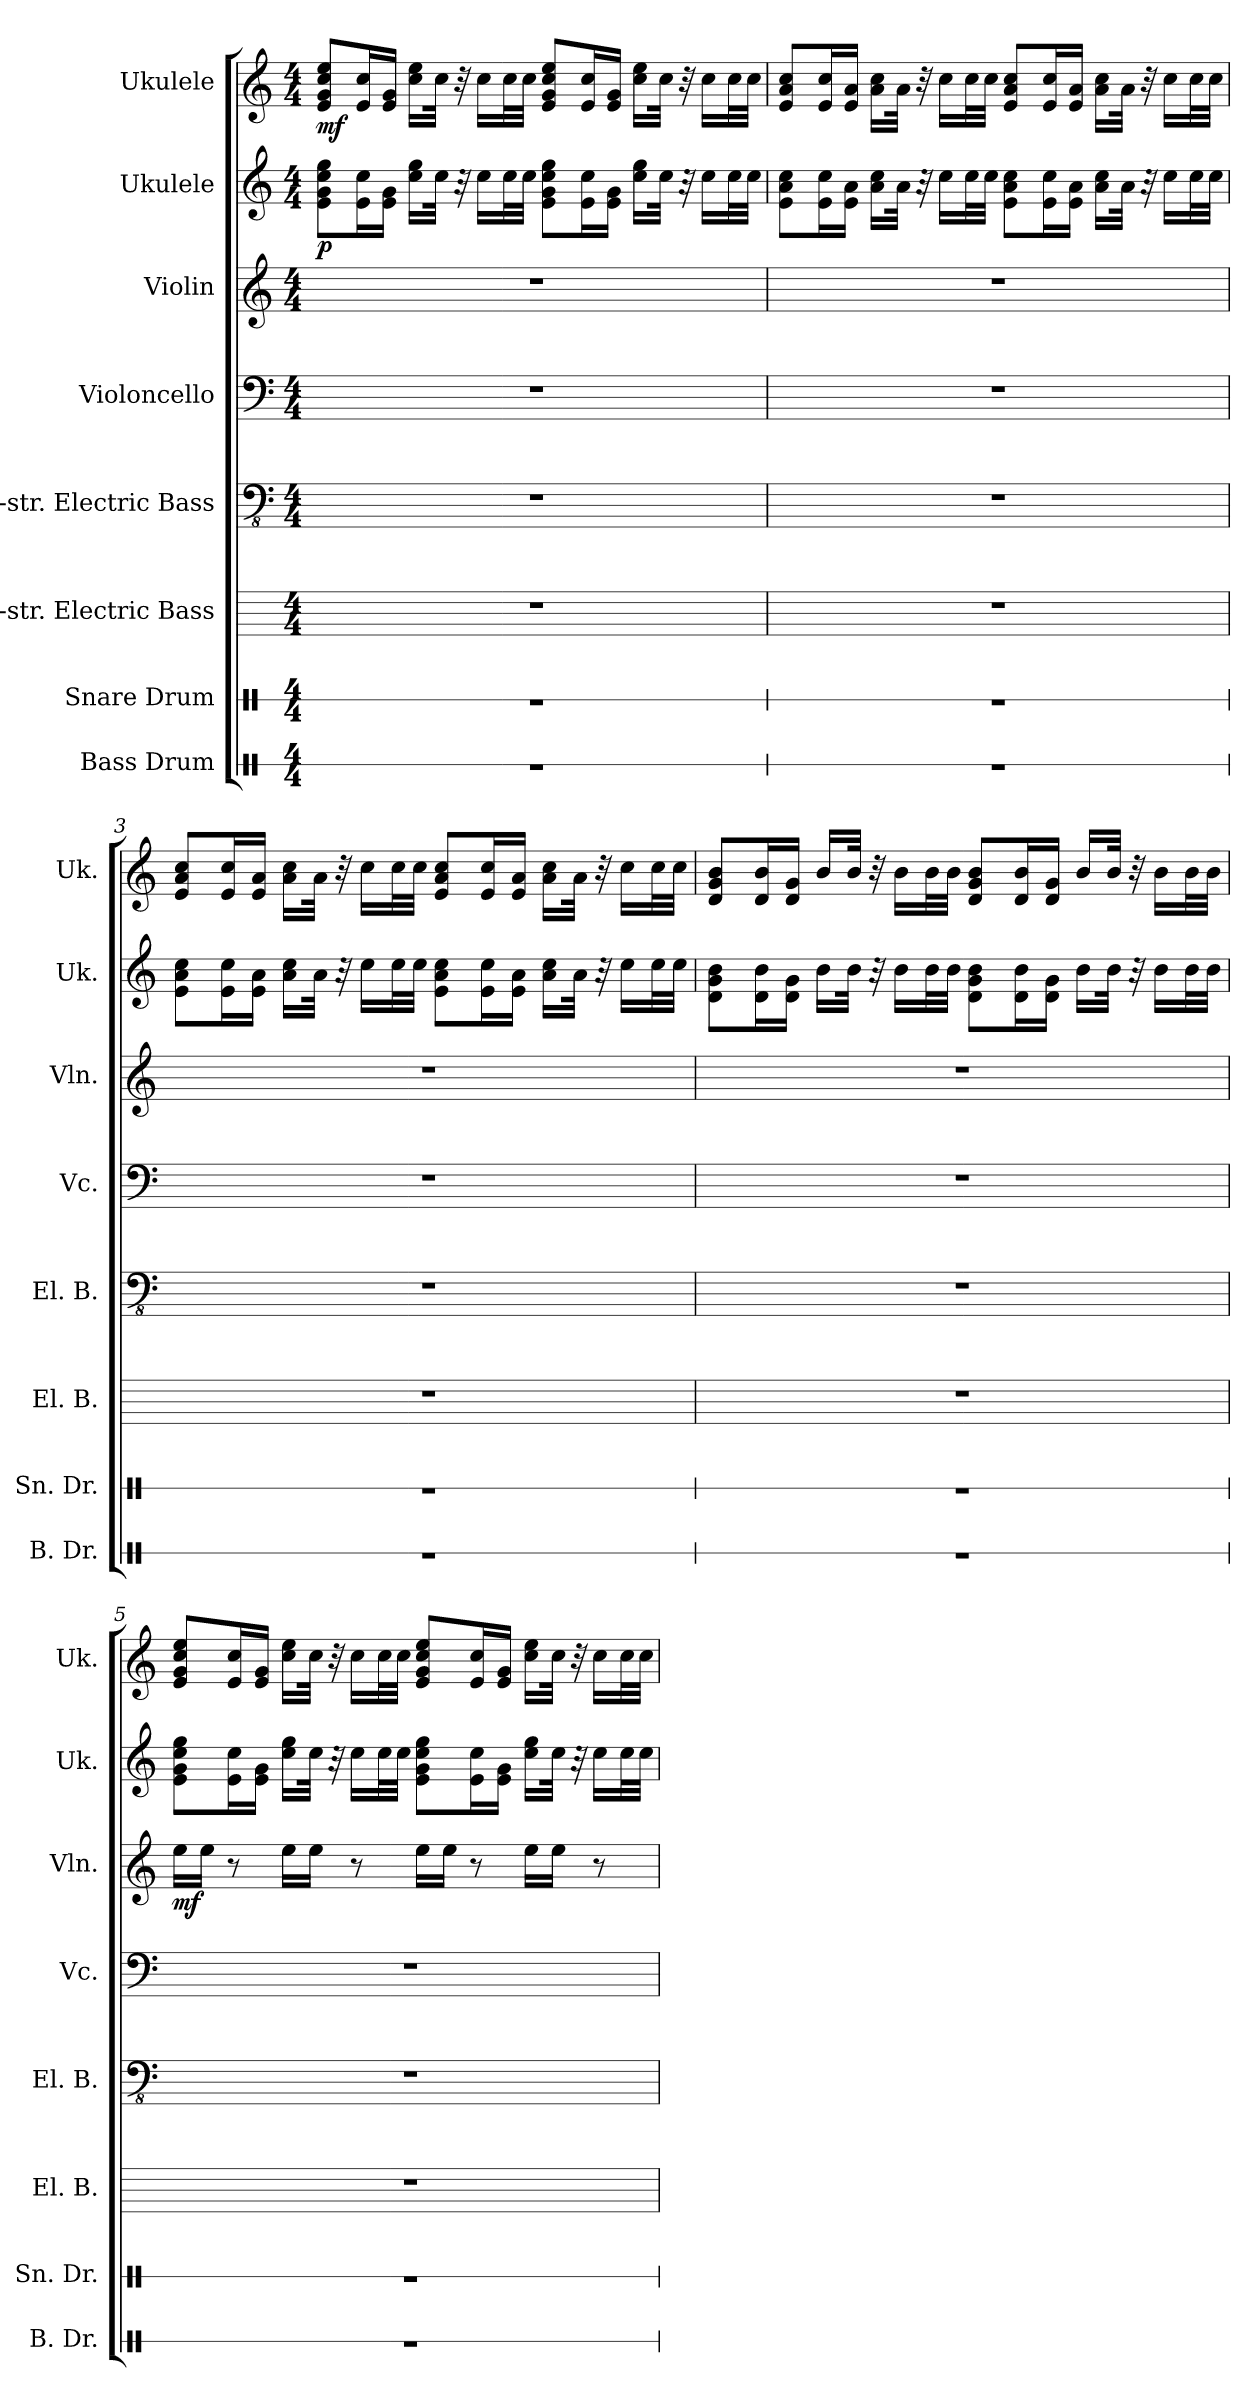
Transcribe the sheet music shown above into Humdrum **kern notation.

**kern	**kern	**kern	**kern	**kern	**kern	**dynam	**kern	**dynam	**kern	**dynam
*part8	*part7	*part6	*part5	*part4	*part3	*part3	*part2	*part2	*part1	*part1
*staff8	*staff7	*staff6	*staff5	*staff4	*staff3	*staff3	*staff2	*staff2	*staff1	*staff1
*I"Bass Drum	*I"Snare Drum	*I"5-str. Electric Bass	*I"5-str. Electric Bass	*I"Violoncello	*I"Violin	*	*I"Ukulele	*	*I"Ukulele	*
*I'B. Dr.	*I'Sn. Dr.	*I'El. B.	*I'El. B.	*I'Vc.	*I'Vln.	*	*I'Uk.	*	*I'Uk.	*
*stria1	*stria1	*stria5	*	*	*	*	*stria4	*	*	*
*clefX	*clefX	*	*clefFv4	*clefF4	*clefG2	*	*	*	*clefG2	*
*k[]	*k[]	*k[]	*k[]	*k[]	*k[]	*	*k[]	*	*k[]	*
*M4/4	*M4/4	*M4/4	*M4/4	*M4/4	*M4/4	*	*M4/4	*	*M4/4	*
=1	=1	=1	=1	=1	=1	=1	=1	=1	=1	=1
!	!	!	!	!	!	!	!	!LO:DY:b	!	!LO:DY:b
1r	1r	1r	1r	1r	1r	.	8e\ 8g\ 8cc\ 8ee\L	p	8e/ 8g/ 8cc/ 8ee/L	mf
.	.	.	.	.	.	.	16e\ 16cc\L	.	16e/ 16cc/L	.
.	.	.	.	.	.	.	16e\ 16g\JJ	.	16e/ 16g/JJ	.
.	.	.	.	.	.	.	16cc\ 16ee\LL	.	16cc\ 16ee\LL	.
.	.	.	.	.	.	.	32cc\JJk	.	32cc\JJk	.
.	.	.	.	.	.	.	32r	.	32r	.
.	.	.	.	.	.	.	16cc\LL	.	16cc\LL	.
.	.	.	.	.	.	.	32cc\L	.	32cc\L	.
.	.	.	.	.	.	.	32cc\JJJ	.	32cc\JJJ	.
.	.	.	.	.	.	.	8e\ 8g\ 8cc\ 8ee\L	.	8e/ 8g/ 8cc/ 8ee/L	.
.	.	.	.	.	.	.	16e\ 16cc\L	.	16e/ 16cc/L	.
.	.	.	.	.	.	.	16e\ 16g\JJ	.	16e/ 16g/JJ	.
.	.	.	.	.	.	.	16cc\ 16ee\LL	.	16cc\ 16ee\LL	.
.	.	.	.	.	.	.	32cc\JJk	.	32cc\JJk	.
.	.	.	.	.	.	.	32r	.	32r	.
.	.	.	.	.	.	.	16cc\LL	.	16cc\LL	.
.	.	.	.	.	.	.	32cc\L	.	32cc\L	.
.	.	.	.	.	.	.	32cc\JJJ	.	32cc\JJJ	.
=2	=2	=2	=2	=2	=2	=2	=2	=2	=2	=2
1r	1r	1r	1r	1r	1r	.	8e\ 8a\ 8cc\L	.	8e/ 8a/ 8cc/L	.
.	.	.	.	.	.	.	16e\ 16cc\L	.	16e/ 16cc/L	.
.	.	.	.	.	.	.	16e\ 16a\JJ	.	16e/ 16a/JJ	.
.	.	.	.	.	.	.	16a\ 16cc\LL	.	16a\ 16cc\LL	.
.	.	.	.	.	.	.	32a\JJk	.	32a\JJk	.
.	.	.	.	.	.	.	32r	.	32r	.
.	.	.	.	.	.	.	16cc\LL	.	16cc\LL	.
.	.	.	.	.	.	.	32cc\L	.	32cc\L	.
.	.	.	.	.	.	.	32cc\JJJ	.	32cc\JJJ	.
.	.	.	.	.	.	.	8e\ 8a\ 8cc\L	.	8e/ 8a/ 8cc/L	.
.	.	.	.	.	.	.	16e\ 16cc\L	.	16e/ 16cc/L	.
.	.	.	.	.	.	.	16e\ 16a\JJ	.	16e/ 16a/JJ	.
.	.	.	.	.	.	.	16a\ 16cc\LL	.	16a\ 16cc\LL	.
.	.	.	.	.	.	.	32a\JJk	.	32a\JJk	.
.	.	.	.	.	.	.	32r	.	32r	.
.	.	.	.	.	.	.	16cc\LL	.	16cc\LL	.
.	.	.	.	.	.	.	32cc\L	.	32cc\L	.
.	.	.	.	.	.	.	32cc\JJJ	.	32cc\JJJ	.
!!LO:PB:g=z
=3	=3	=3	=3	=3	=3	=3	=3	=3	=3	=3
1r	1r	1r	1r	1r	1r	.	8e\ 8a\ 8cc\L	.	8e/ 8a/ 8cc/L	.
.	.	.	.	.	.	.	16e\ 16cc\L	.	16e/ 16cc/L	.
.	.	.	.	.	.	.	16e\ 16a\JJ	.	16e/ 16a/JJ	.
.	.	.	.	.	.	.	16a\ 16cc\LL	.	16a\ 16cc\LL	.
.	.	.	.	.	.	.	32a\JJk	.	32a\JJk	.
.	.	.	.	.	.	.	32r	.	32r	.
.	.	.	.	.	.	.	16cc\LL	.	16cc\LL	.
.	.	.	.	.	.	.	32cc\L	.	32cc\L	.
.	.	.	.	.	.	.	32cc\JJJ	.	32cc\JJJ	.
.	.	.	.	.	.	.	8e\ 8a\ 8cc\L	.	8e/ 8a/ 8cc/L	.
.	.	.	.	.	.	.	16e\ 16cc\L	.	16e/ 16cc/L	.
.	.	.	.	.	.	.	16e\ 16a\JJ	.	16e/ 16a/JJ	.
.	.	.	.	.	.	.	16a\ 16cc\LL	.	16a\ 16cc\LL	.
.	.	.	.	.	.	.	32a\JJk	.	32a\JJk	.
.	.	.	.	.	.	.	32r	.	32r	.
.	.	.	.	.	.	.	16cc\LL	.	16cc\LL	.
.	.	.	.	.	.	.	32cc\L	.	32cc\L	.
.	.	.	.	.	.	.	32cc\JJJ	.	32cc\JJJ	.
=4	=4	=4	=4	=4	=4	=4	=4	=4	=4	=4
1r	1r	1r	1r	1r	1r	.	8d\ 8g\ 8b\L	.	8d/ 8g/ 8b/L	.
.	.	.	.	.	.	.	16d\ 16b\L	.	16d/ 16b/L	.
.	.	.	.	.	.	.	16d\ 16g\JJ	.	16d/ 16g/JJ	.
.	.	.	.	.	.	.	16b\LL	.	16b/LL	.
.	.	.	.	.	.	.	32b\JJk	.	32b/JJk	.
.	.	.	.	.	.	.	32r	.	32r	.
.	.	.	.	.	.	.	16b\LL	.	16b\LL	.
.	.	.	.	.	.	.	32b\L	.	32b\L	.
.	.	.	.	.	.	.	32b\JJJ	.	32b\JJJ	.
.	.	.	.	.	.	.	8d\ 8g\ 8b\L	.	8d/ 8g/ 8b/L	.
.	.	.	.	.	.	.	16d\ 16b\L	.	16d/ 16b/L	.
.	.	.	.	.	.	.	16d\ 16g\JJ	.	16d/ 16g/JJ	.
.	.	.	.	.	.	.	16b\LL	.	16b/LL	.
.	.	.	.	.	.	.	32b\JJk	.	32b/JJk	.
.	.	.	.	.	.	.	32r	.	32r	.
.	.	.	.	.	.	.	16b\LL	.	16b\LL	.
.	.	.	.	.	.	.	32b\L	.	32b\L	.
.	.	.	.	.	.	.	32b\JJJ	.	32b\JJJ	.
!!LO:PB:g=z
=5	=5	=5	=5	=5	=5	=5	=5	=5	=5	=5
!	!	!	!	!	!	!LO:DY:b	!	!	!	!
1r	1r	1r	1r	1r	16ee\LL	mf	8e\ 8g\ 8cc\ 8ee\L	.	8e/ 8g/ 8cc/ 8ee/L	.
.	.	.	.	.	16ee\JJ	.	.	.	.	.
.	.	.	.	.	8r	.	16e\ 16cc\L	.	16e/ 16cc/L	.
.	.	.	.	.	.	.	16e\ 16g\JJ	.	16e/ 16g/JJ	.
.	.	.	.	.	16ee\LL	.	16cc\ 16ee\LL	.	16cc\ 16ee\LL	.
.	.	.	.	.	16ee\JJ	.	32cc\JJk	.	32cc\JJk	.
.	.	.	.	.	.	.	32r	.	32r	.
.	.	.	.	.	8r	.	16cc\LL	.	16cc\LL	.
.	.	.	.	.	.	.	32cc\L	.	32cc\L	.
.	.	.	.	.	.	.	32cc\JJJ	.	32cc\JJJ	.
.	.	.	.	.	16ee\LL	.	8e\ 8g\ 8cc\ 8ee\L	.	8e/ 8g/ 8cc/ 8ee/L	.
.	.	.	.	.	16ee\JJ	.	.	.	.	.
.	.	.	.	.	8r	.	16e\ 16cc\L	.	16e/ 16cc/L	.
.	.	.	.	.	.	.	16e\ 16g\JJ	.	16e/ 16g/JJ	.
.	.	.	.	.	16ee\LL	.	16cc\ 16ee\LL	.	16cc\ 16ee\LL	.
.	.	.	.	.	16ee\JJ	.	32cc\JJk	.	32cc\JJk	.
.	.	.	.	.	.	.	32r	.	32r	.
.	.	.	.	.	8r	.	16cc\LL	.	16cc\LL	.
.	.	.	.	.	.	.	32cc\L	.	32cc\L	.
.	.	.	.	.	.	.	32cc\JJJ	.	32cc\JJJ	.
=	=	=	=	=	=	=	=	=	=	=
*-	*-	*-	*-	*-	*-	*-	*-	*-	*-	*-
